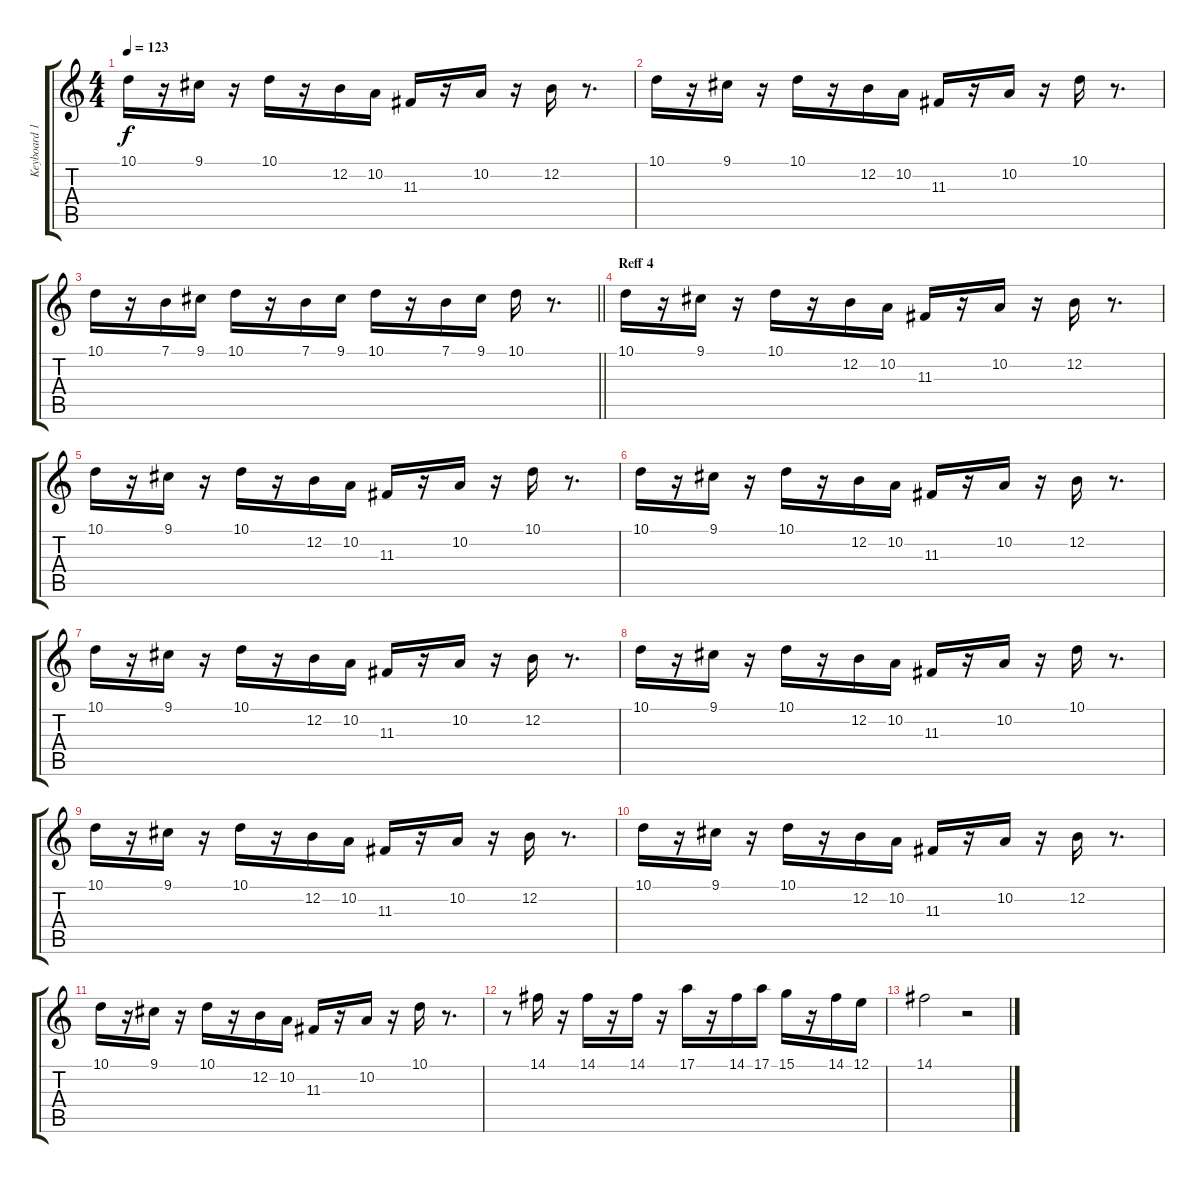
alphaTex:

\track ("Keyboard 1" "Keyboard 1") {instrument stringensemble1}
\staff {score tabs}
\tuning (E4 B3 G3 D3 A2 E2) {hide}
\ts (4 4)
\tempo 123
\clef g2
\ks c
10.1.16{dy f} r.16 9.1.16 r.16 10.1.16 r.16 12.2.16 10.2.16 11.3.16 r.16 10.2.16 r.16 12.2.16 r.8{d} |
10.1.16 r.16 9.1.16 r.16 10.1.16 r.16 12.2.16 10.2.16 11.3.16 r.16 10.2.16 r.16 10.1.16 r.8{d} |
\barLineRight lightlight
10.1.16 r.16 7.1.16 9.1.16 10.1.16 r.16 7.1.16 9.1.16 10.1.16 r.16 7.1.16 9.1.16 10.1.16 r.8{d} |
\section ("" "Reff 4")
10.1.16 r.16 9.1.16 r.16 10.1.16 r.16 12.2.16 10.2.16 11.3.16 r.16 10.2.16 r.16 12.2.16 r.8{d} |
10.1.16 r.16 9.1.16 r.16 10.1.16 r.16 12.2.16 10.2.16 11.3.16 r.16 10.2.16 r.16 10.1.16 r.8{d} |
10.1.16 r.16 9.1.16 r.16 10.1.16 r.16 12.2.16 10.2.16 11.3.16 r.16 10.2.16 r.16 12.2.16 r.8{d} |
10.1.16 r.16 9.1.16 r.16 10.1.16 r.16 12.2.16 10.2.16 11.3.16 r.16 10.2.16 r.16 12.2.16 r.8{d} |
10.1.16 r.16 9.1.16 r.16 10.1.16 r.16 12.2.16 10.2.16 11.3.16 r.16 10.2.16 r.16 10.1.16 r.8{d} |
10.1.16 r.16 9.1.16 r.16 10.1.16 r.16 12.2.16 10.2.16 11.3.16 r.16 10.2.16 r.16 12.2.16 r.8{d} |
10.1.16 r.16 9.1.16 r.16 10.1.16 r.16 12.2.16 10.2.16 11.3.16 r.16 10.2.16 r.16 12.2.16 r.8{d} |
10.1.16 r.16 9.1.16 r.16 10.1.16 r.16 12.2.16 10.2.16 11.3.16 r.16 10.2.16 r.16 10.1.16 r.8{d} |
r.8 14.1.16 r.16 14.1.16 r.16 14.1.16 r.16 17.1.16 r.16 14.1.16 17.1.16 15.1.16 r.16 14.1.16 12.1.16 |
14.1.2 r.2
